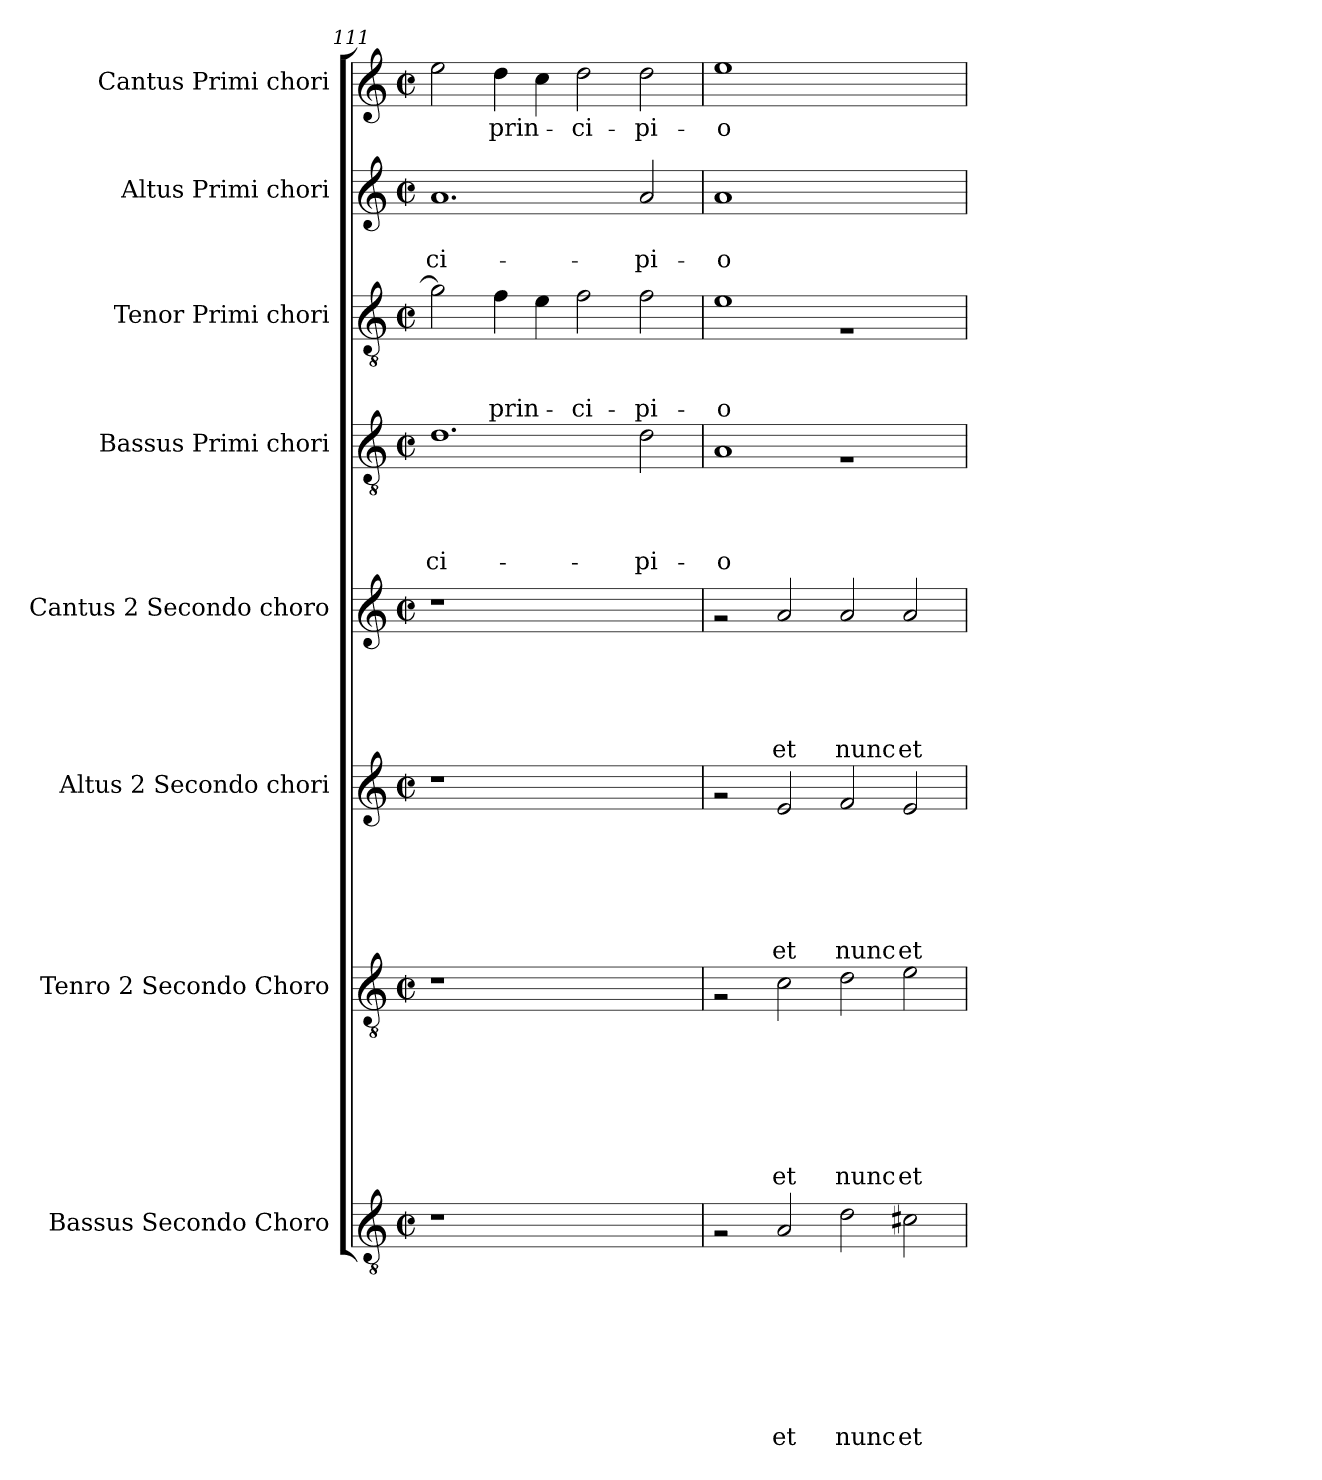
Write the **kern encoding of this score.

**kern	**text	**text	**text	**text	**text	**text	**text	**text	**kern	**text	**text	**text	**text	**text	**text	**text	**kern	**text	**text	**text	**text	**text	**text	**kern	**text	**text	**text	**text	**text	**kern	**text	**text	**text	**text	**kern	**text	**text	**text	**kern	**text	**text	**kern	**text
*part8	*part8	*part8	*part8	*part8	*part8	*part8	*part8	*part8	*part7	*part7	*part7	*part7	*part7	*part7	*part7	*part7	*part6	*part6	*part6	*part6	*part6	*part6	*part6	*part5	*part5	*part5	*part5	*part5	*part5	*part4	*part4	*part4	*part4	*part4	*part3	*part3	*part3	*part3	*part2	*part2	*part2	*part1	*part1
*staff8	*staff8	*staff8	*staff8	*staff8	*staff8	*staff8	*staff8	*staff8	*staff7	*staff7	*staff7	*staff7	*staff7	*staff7	*staff7	*staff7	*staff6	*staff6	*staff6	*staff6	*staff6	*staff6	*staff6	*staff5	*staff5	*staff5	*staff5	*staff5	*staff5	*staff4	*staff4	*staff4	*staff4	*staff4	*staff3	*staff3	*staff3	*staff3	*staff2	*staff2	*staff2	*staff1	*staff1
*I"Bassus Secondo Choro	*	*	*	*	*	*	*	*	*I"Tenro 2 Secondo Choro	*	*	*	*	*	*	*	*I"Altus 2 Secondo chori	*	*	*	*	*	*	*I"Cantus 2 Secondo choro	*	*	*	*	*	*I"Bassus Primi chori	*	*	*	*	*I"Tenor Primi chori	*	*	*	*I"Altus Primi chori	*	*	*I"Cantus Primi chori	*
*I'Ch	*	*	*	*	*	*	*	*	*I'Ch	*	*	*	*	*	*	*	*I'Ch	*	*	*	*	*	*	*I'Ch	*	*	*	*	*	*I'Ch	*	*	*	*	*I'Ch	*	*	*	*I'Ch	*	*	*I'Ch	*
*clefGv2	*	*	*	*	*	*	*	*	*clefGv2	*	*	*	*	*	*	*	*clefG2	*	*	*	*	*	*	*clefG2	*	*	*	*	*	*clefGv2	*	*	*	*	*clefGv2	*	*	*	*clefG2	*	*	*clefG2	*
*k[]	*	*	*	*	*	*	*	*	*k[]	*	*	*	*	*	*	*	*k[]	*	*	*	*	*	*	*k[]	*	*	*	*	*	*k[]	*	*	*	*	*k[]	*	*	*	*k[]	*	*	*k[]	*
*C:	*	*	*	*	*	*	*	*	*C:	*	*	*	*	*	*	*	*C:	*	*	*	*	*	*	*C:	*	*	*	*	*	*C:	*	*	*	*	*C:	*	*	*	*C:	*	*	*C:	*
*M2/2	*	*	*	*	*	*	*	*	*M2/2	*	*	*	*	*	*	*	*M2/2	*	*	*	*	*	*	*M2/2	*	*	*	*	*	*M2/2	*	*	*	*	*M2/2	*	*	*	*M2/2	*	*	*M2/2	*
*met(c|)	*	*	*	*	*	*	*	*	*met(c|)	*	*	*	*	*	*	*	*met(c|)	*	*	*	*	*	*	*met(c|)	*	*	*	*	*	*met(c|)	*	*	*	*	*met(c|)	*	*	*	*met(c|)	*	*	*met(c|)	*
=111	=111	=111	=111	=111	=111	=111	=111	=111	=111	=111	=111	=111	=111	=111	=111	=111	=111	=111	=111	=111	=111	=111	=111	=111	=111	=111	=111	=111	=111	=111	=111	=111	=111	=111	=111	=111	=111	=111	=111	=111	=111	=111	=111
!	!	!	!	!	!	!	!	!	!	!	!	!	!	!	!	!	!	!	!	!	!	!	!	!	!	!	!	!	!	!	!	!	!	!LO:LY:b	!	!	!	!	!	!	!LO:LY:b	!	!
1r	.	.	.	.	.	.	.	.	1r	.	.	.	.	.	.	.	1r	.	.	.	.	.	.	1r	.	.	.	.	.	1.d	.	.	.	-ci-	2g\]	.	.	.	1.a	.	-ci-	2ee\	.
!	!	!	!	!	!	!	!	!	!	!	!	!	!	!	!	!	!	!	!	!	!	!	!	!	!	!	!	!	!	!	!	!	!	!	!	!	!	!LO:LY:b	!	!	!	!	!LO:LY:b
.	.	.	.	.	.	.	.	.	.	.	.	.	.	.	.	.	.	.	.	.	.	.	.	.	.	.	.	.	.	.	.	.	.	.	4f\	.	.	prin-	.	.	.	4dd\	prin-
.	.	.	.	.	.	.	.	.	.	.	.	.	.	.	.	.	.	.	.	.	.	.	.	.	.	.	.	.	.	.	.	.	.	.	4e\	.	.	.	.	.	.	4cc\	.
!	!	!	!	!	!	!	!	!	!	!	!	!	!	!	!	!	!	!	!	!	!	!	!	!	!	!	!	!	!	!	!	!	!	!	!	!	!	!LO:LY:b	!	!	!	!	!LO:LY:b
1ryy	.	.	.	.	.	.	.	.	1ryy	.	.	.	.	.	.	.	1ryy	.	.	.	.	.	.	1ryy	.	.	.	.	.	.	.	.	.	.	2f\	.	.	-ci-	.	.	.	2dd\	-ci-
!	!	!	!	!	!	!	!	!	!	!	!	!	!	!	!	!	!	!	!	!	!	!	!	!	!	!	!	!	!	!	!	!	!	!LO:LY:b	!	!	!	!LO:LY:b	!	!	!LO:LY:b	!	!LO:LY:b
.	.	.	.	.	.	.	.	.	.	.	.	.	.	.	.	.	.	.	.	.	.	.	.	.	.	.	.	.	.	2d\	.	.	.	-pi-	2f\	.	.	-pi-	2a/	.	-pi-	2dd\	-pi-
!!LO:PB:g=z
=112	=112	=112	=112	=112	=112	=112	=112	=112	=112	=112	=112	=112	=112	=112	=112	=112	=112	=112	=112	=112	=112	=112	=112	=112	=112	=112	=112	=112	=112	=112	=112	=112	=112	=112	=112	=112	=112	=112	=112	=112	=112	=112	=112
!	!	!	!	!	!	!	!	!	!	!	!	!	!	!	!	!	!	!	!	!	!	!	!	!	!	!	!	!	!	!	!	!	!	!LO:LY:b:rj	!	!	!	!LO:LY:b:rj	!	!	!LO:LY:b:rj	!	!LO:LY:b:rj
2rG	.	.	.	.	.	.	.	.	2rG	.	.	.	.	.	.	.	2rg	.	.	.	.	.	.	2rg	.	.	.	.	.	1A	.	.	.	-o	1e	.	.	-o	1a	.	-o	1ee	-o
!	!	!	!	!	!	!	!	!LO:LY:b	!	!	!	!	!	!	!	!LO:LY:b	!	!	!	!	!	!	!LO:LY:b	!	!	!	!	!	!LO:LY:b	!	!	!	!	!	!	!	!	!	!	!	!	!	!
2A/	.	.	.	.	.	.	.	et	2c\	.	.	.	.	.	.	et	2e/	.	.	.	.	.	et	2a/	.	.	.	.	et	.	.	.	.	.	.	.	.	.	.	.	.	.	.
!	!	!	!	!	!	!	!	!LO:LY:b	!	!	!	!	!	!	!	!LO:LY:b	!	!	!	!	!	!	!LO:LY:b	!	!	!	!	!	!LO:LY:b	!	!	!	!	!	!	!	!	!	!	!	!	!	!
2d\	.	.	.	.	.	.	.	nunc	2d\	.	.	.	.	.	.	nunc	2f/	.	.	.	.	.	nunc	2a/	.	.	.	.	nunc	1rA	.	.	.	.	1rA	.	.	.	1ryy	.	.	1ryy	.
!	!	!	!	!	!	!	!	!LO:LY:b	!	!	!	!	!	!	!	!LO:LY:b	!	!	!	!	!	!	!LO:LY:b	!	!	!	!	!	!LO:LY:b	!	!	!	!	!	!	!	!	!	!	!	!	!	!
2c#X\	.	.	.	.	.	.	.	et	2e\	.	.	.	.	.	.	et	2e/	.	.	.	.	.	et	2a/	.	.	.	.	et	.	.	.	.	.	.	.	.	.	.	.	.	.	.
=	=	=	=	=	=	=	=	=	=	=	=	=	=	=	=	=	=	=	=	=	=	=	=	=	=	=	=	=	=	=	=	=	=	=	=	=	=	=	=	=	=	=	=
*-	*-	*-	*-	*-	*-	*-	*-	*-	*-	*-	*-	*-	*-	*-	*-	*-	*-	*-	*-	*-	*-	*-	*-	*-	*-	*-	*-	*-	*-	*-	*-	*-	*-	*-	*-	*-	*-	*-	*-	*-	*-	*-	*-
